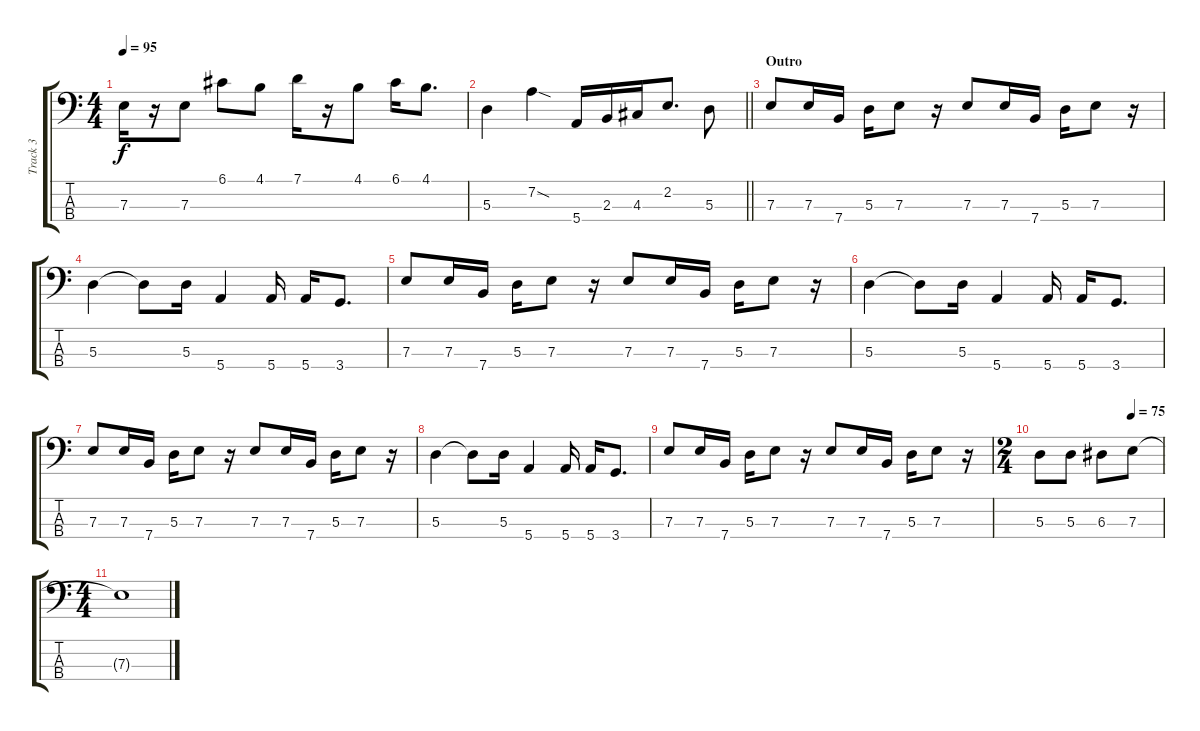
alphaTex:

\track ("Track 3" "Track 3") {instrument electricbasspick}
\staff {score tabs}
\tuning (G2 D2 A1 E1) {hide}
\ts (4 4)
\tempo 95
\clef f4
\ks c
7.3.16{dy f} r.16 7.3.8 6.1.8 4.1.8 7.1.16 r.16 4.1.8 6.1.16 4.1.8{d} |
\barLineRight lightlight
5.3.4 7.2{sod}.4 5.4.16 2.3.16 4.3.16 2.2.8{d} 5.3.8 |
\section ("" "Outro")
7.3.8 7.3.16 7.4.16 5.3.16 7.3.8 r.16 7.3.8 7.3.16 7.4.16 5.3.16 7.3.8 r.16 |
5.3.4 5.3{t}.8 5.3.16 5.4.4 5.4.16 5.4.16 3.4.8{d} |
7.3.8 7.3.16 7.4.16 5.3.16 7.3.8 r.16 7.3.8 7.3.16 7.4.16 5.3.16 7.3.8 r.16 |
5.3.4 5.3{t}.8 5.3.16 5.4.4 5.4.16 5.4.16 3.4.8{d} |
7.3.8 7.3.16 7.4.16 5.3.16 7.3.8 r.16 7.3.8 7.3.16 7.4.16 5.3.16 7.3.8 r.16 |
5.3.4 5.3{t}.8 5.3.16 5.4.4 5.4.16 5.4.16 3.4.8{d} |
7.3.8 7.3.16 7.4.16 5.3.16 7.3.8 r.16 7.3.8 7.3.16 7.4.16 5.3.16 7.3.8 r.16 |
\ts (2 4)
\tempo (75 0.75)
5.3.8 5.3.8 6.3.8 7.3.8 |
\ts (4 4)
7.3{t}.1
